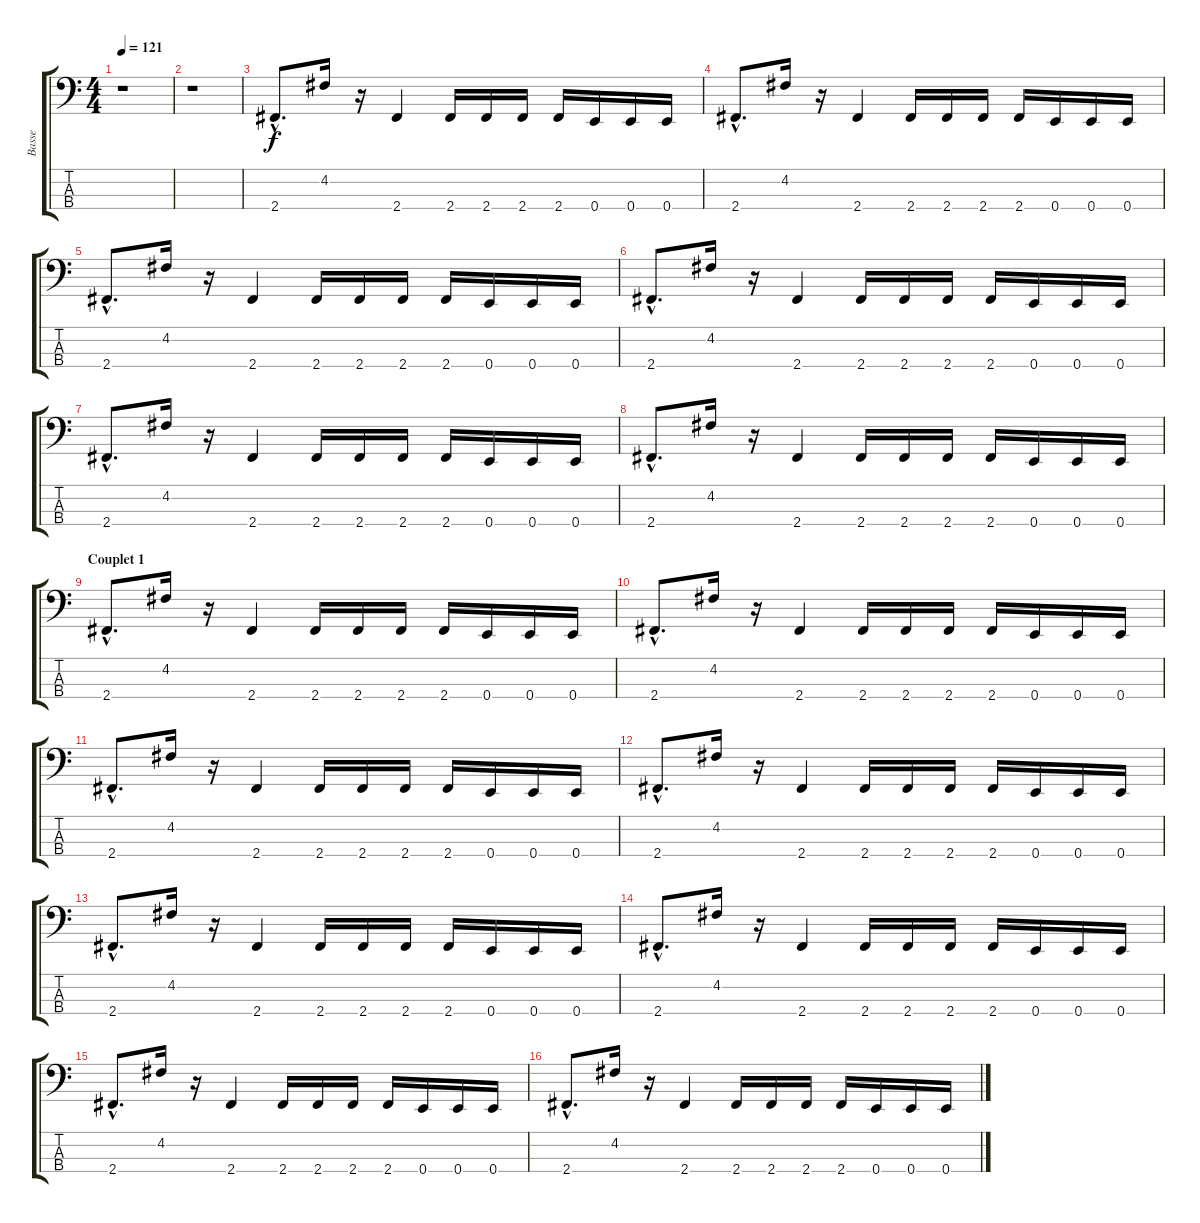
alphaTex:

\track ("Basse" "Basse") {instrument electricbassfinger}
\staff {score tabs}
\tuning (G2 D2 A1 E1) {hide}
\ts (4 4)
\tempo 121
\clef f4
\ks c
r.1{dy f instrument electricbassfinger} |
r.1 |
2.4{hac}.8{d} 4.2.16 r.16 2.4.4 2.4.16 2.4.16 2.4.16 2.4.16 0.4.16 0.4.16 0.4.16 |
2.4{hac}.8{d} 4.2.16 r.16 2.4.4 2.4.16 2.4.16 2.4.16 2.4.16 0.4.16 0.4.16 0.4.16 |
2.4{hac}.8{d} 4.2.16 r.16 2.4.4 2.4.16 2.4.16 2.4.16 2.4.16 0.4.16 0.4.16 0.4.16 |
2.4{hac}.8{d} 4.2.16 r.16 2.4.4 2.4.16 2.4.16 2.4.16 2.4.16 0.4.16 0.4.16 0.4.16 |
2.4{hac}.8{d} 4.2.16 r.16 2.4.4 2.4.16 2.4.16 2.4.16 2.4.16 0.4.16 0.4.16 0.4.16 |
2.4{hac}.8{d} 4.2.16 r.16 2.4.4 2.4.16 2.4.16 2.4.16 2.4.16 0.4.16 0.4.16 0.4.16 |
\section ("" "Couplet 1")
2.4{hac}.8{d} 4.2.16 r.16 2.4.4 2.4.16 2.4.16 2.4.16 2.4.16 0.4.16 0.4.16 0.4.16 |
2.4{hac}.8{d} 4.2.16 r.16 2.4.4 2.4.16 2.4.16 2.4.16 2.4.16 0.4.16 0.4.16 0.4.16 |
2.4{hac}.8{d} 4.2.16 r.16 2.4.4 2.4.16 2.4.16 2.4.16 2.4.16 0.4.16 0.4.16 0.4.16 |
2.4{hac}.8{d} 4.2.16 r.16 2.4.4 2.4.16 2.4.16 2.4.16 2.4.16 0.4.16 0.4.16 0.4.16 |
2.4{hac}.8{d} 4.2.16 r.16 2.4.4 2.4.16 2.4.16 2.4.16 2.4.16 0.4.16 0.4.16 0.4.16 |
2.4{hac}.8{d} 4.2.16 r.16 2.4.4 2.4.16 2.4.16 2.4.16 2.4.16 0.4.16 0.4.16 0.4.16 |
2.4{hac}.8{d} 4.2.16 r.16 2.4.4 2.4.16 2.4.16 2.4.16 2.4.16 0.4.16 0.4.16 0.4.16 |
2.4{hac}.8{d} 4.2.16 r.16 2.4.4 2.4.16 2.4.16 2.4.16 2.4.16 0.4.16 0.4.16 0.4.16
